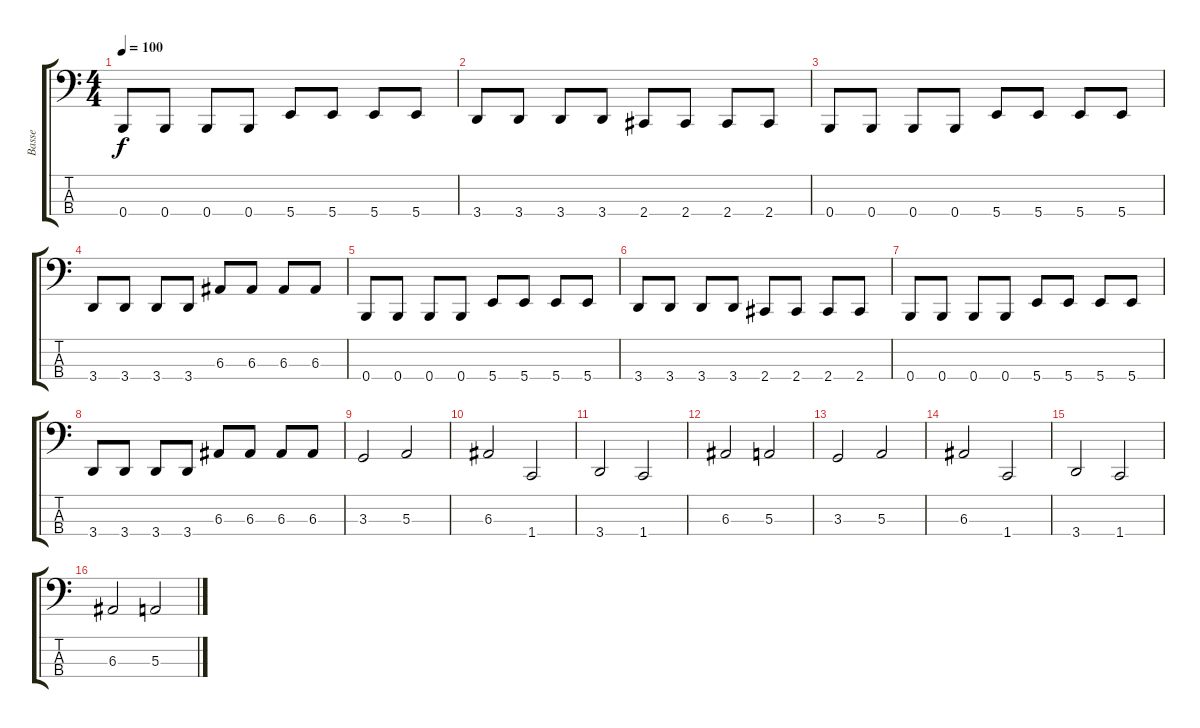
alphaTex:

\track ("Basse" "Basse") {instrument electricbasspick}
\staff {score tabs}
\tuning (D2 A1 E1 B0) {hide}
\ts (4 4)
\tempo 100
\clef f4
\ks c
0.4.8{dy f} 0.4.8 0.4.8 0.4.8 5.4.8 5.4.8 5.4.8 5.4.8 |
3.4.8 3.4.8 3.4.8 3.4.8 2.4.8 2.4.8 2.4.8 2.4.8 |
0.4.8 0.4.8 0.4.8 0.4.8 5.4.8 5.4.8 5.4.8 5.4.8 |
3.4.8 3.4.8 3.4.8 3.4.8 6.3.8 6.3.8 6.3.8 6.3.8 |
0.4.8 0.4.8 0.4.8 0.4.8 5.4.8 5.4.8 5.4.8 5.4.8 |
3.4.8 3.4.8 3.4.8 3.4.8 2.4.8 2.4.8 2.4.8 2.4.8 |
0.4.8 0.4.8 0.4.8 0.4.8 5.4.8 5.4.8 5.4.8 5.4.8 |
3.4.8 3.4.8 3.4.8 3.4.8 6.3.8 6.3.8 6.3.8 6.3.8 |
3.3.2 5.3.2 |
6.3.2 1.4.2 |
3.4.2 1.4.2 |
6.3.2 5.3.2 |
3.3.2 5.3.2 |
6.3.2 1.4.2 |
3.4.2 1.4.2 |
6.3.2 5.3.2
